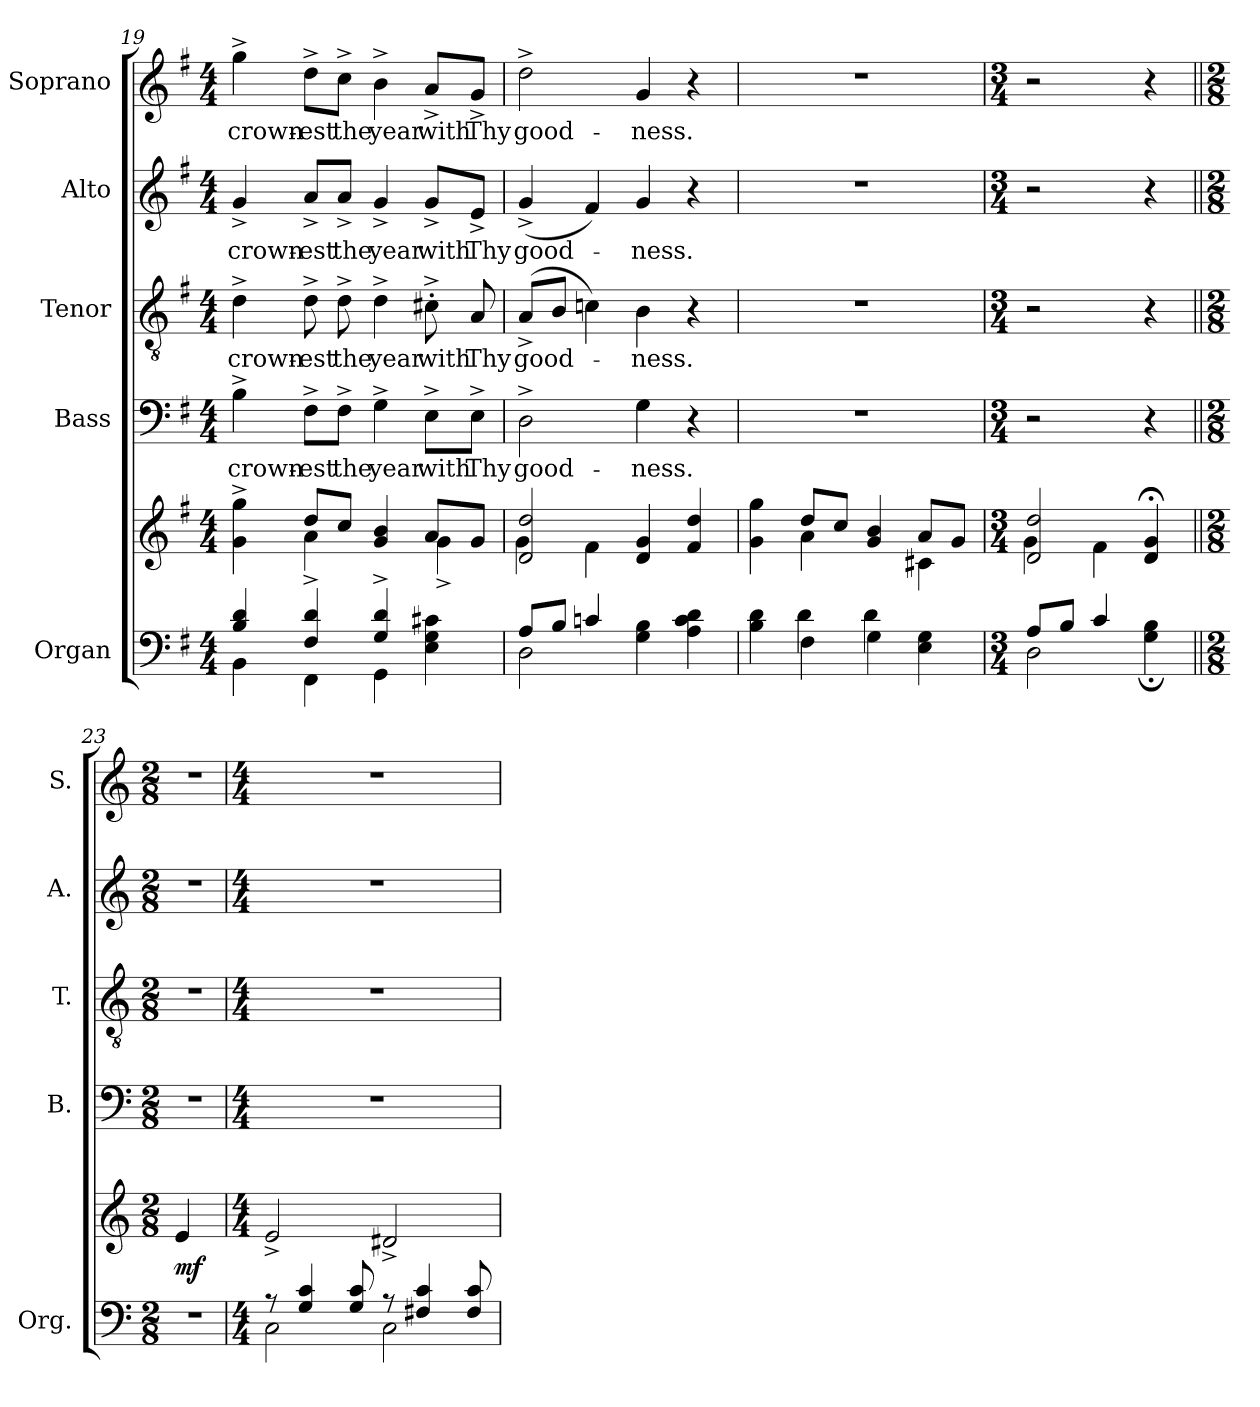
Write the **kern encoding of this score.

**kern	**kern	**dynam	**kern	**text	**kern	**text	**kern	**text	**kern	**text
*part5	*part5	*part5	*part4	*part4	*part3	*part3	*part2	*part2	*part1	*part1
*staff6	*staff5	*staff5/6	*staff4	*staff4	*staff3	*staff3	*staff2	*staff2	*staff1	*staff1
*I"Organ	*	*	*I"Bass	*	*I"Tenor	*	*I"Alto	*	*I"Soprano	*
*I'Org.	*	*	*I'B.	*	*I'T.	*	*I'A.	*	*I'S.	*
*clefF4	*clefG2	*	*clefF4	*	*clefGv2	*	*clefG2	*	*clefG2	*
*	*	*	*	*	*ITrd7c12	*	*	*	*	*
*k[f#]	*k[f#]	*	*k[f#]	*	*k[f#]	*	*k[f#]	*	*k[f#]	*
*G:	*G:	*	*G:	*	*G:	*	*G:	*	*G:	*
*M4/4	*M4/4	*	*M4/4	*	*M4/4	*	*M4/4	*	*M4/4	*
=19	=19	=19	=19	=19	=19	=19	=19	=19	=19	=19
*^	*^	*	*	*	*	*	*	*	*	*
!	!	!	!	!	!	!LO:LY:b:color=#000000	!	!	!	!	!	!
!	!	!	!	!	!	!	!	!LO:LY:b:color=#000000	!	!	!	!
!	!	!	!	!	!	!	!	!	!	!LO:LY:b:color=#000000	!	!
!	!	!	!	!	!	!	!	!	!	!	!	!LO:LY:b:color=#000000
4Bi/ 4di	4BBi\	4gi\^ 4ggi^	4ryy	.	4B^i\	crown-	4D^i\	crown-	4g^i/	crown-	4gg^i\	crown-
!	!	!	!	!	!	!LO:LY:b:color=#000000	!	!	!	!	!	!
!	!	!	!	!	!	!	!	!LO:LY:b:color=#000000	!	!	!	!
!	!	!	!	!	!	!	!	!	!	!LO:LY:b:color=#000000	!	!
!	!	!	!	!	!	!	!	!	!	!	!	!LO:LY:b:color=#000000
4F#i/ 4di	4FF#i\	8ddi/L	4a^i\	.	8F#^i\L	-est	8D^i\	-est	8a^i/L	-est	8dd^i\L	-est
!	!	!	!	!	!	!LO:LY:b:color=#000000	!	!	!	!	!	!
!	!	!	!	!	!	!	!	!LO:LY:b:color=#000000	!	!	!	!
!	!	!	!	!	!	!	!	!	!	!LO:LY:b:color=#000000	!	!
!	!	!	!	!	!	!	!	!	!	!	!	!LO:LY:b:color=#000000
.	.	8cci/J	.	.	8F#^i\J	the	8D^i\	the	8a^i/J	the	8cc^i\J	the
!	!	!	!	!	!	!LO:LY:b:color=#000000	!	!	!	!	!	!
!	!	!	!	!	!	!	!	!LO:LY:b:color=#000000	!	!	!	!
!	!	!	!	!	!	!	!	!	!	!LO:LY:b:color=#000000	!	!
!	!	!	!	!	!	!	!	!	!	!	!	!LO:LY:b:color=#000000
4Gi/^ 4di^	4GGi\	4gi/ 4bi	4ryy	.	4G^i\	year	4D^i\	year	4g^i/	year	4b^i\	year
!	!	!	!	!	!	!LO:LY:b:color=#000000	!	!	!	!	!	!
!	!	!	!	!	!	!	!	!LO:LY:b:color=#000000	!	!	!	!
!	!	!	!	!	!	!	!	!	!	!LO:LY:b:color=#000000	!	!
!	!	!	!	!	!	!	!	!	!	!	!	!LO:LY:b:color=#000000
4ryy	4Ei\ 4Gi 4c#Xi	8ai/L	4g^i\	.	8E^i\L	with	8C#X'^i\	with	8g^i/L	with	8a^i/L	with
!	!	!	!	!	!	!LO:LY:b:color=#000000	!	!	!	!	!	!
!	!	!	!	!	!	!	!	!LO:LY:b:color=#000000	!	!	!	!
!	!	!	!	!	!	!	!	!	!	!LO:LY:b:color=#000000	!	!
!	!	!	!	!	!	!	!	!	!	!	!	!LO:LY:b:color=#000000
.	.	8gi/J	.	.	8E^i\J	Thy	8AAi/	Thy	8e^i/J	Thy	8g^i/J	Thy
=20	=20	=20	=20	=20	=20	=20	=20	=20	=20	=20	=20	=20
!	!	!	!	!	!	!LO:LY:b:color=#000000	!	!	!	!	!	!
!	!	!	!	!	!	!	!	!LO:LY:b:color=#000000	!	!	!	!
!	!	!	!	!	!	!	!	!	!	!LO:LY:b:color=#000000	!	!
!	!	!	!	!	!	!	!	!	!	!	!	!LO:LY:b:color=#000000
8Ai/L	2Di\	2di/ 2ddi	4gi\	.	2D^i\	good-	(8AA^i/L	good-	(4g^i/	good-	2dd^i\	good-
8Bi/J	.	.	.	.	.	.	8BBi/J	.	.	.	.	.
4cni/	.	.	4f#i\	.	.	.	4Cni\)	.	4f#i/)	.	.	.
!	!	!	!	!	!	!LO:LY:b:color=#000000	!	!	!	!	!	!
!	!	!	!	!	!	!	!	!LO:LY:b:color=#000000	!	!	!	!
!	!	!	!	!	!	!	!	!	!	!LO:LY:b:color=#000000	!	!
!	!	!	!	!	!	!	!	!	!	!	!	!LO:LY:b:color=#000000
4Gi\ 4Bi	2ryy	4di/ 4gi	2ryy	.	4Gi\	-ness.	4BBi\	-ness.	4gi/	-ness.	4gi/	-ness.
4Ai\ 4ci 4di	.	4f#i/ 4ddi	.	.	4r	.	4r	.	4r	.	4r	.
=21	=21	=21	=21	=21	=21	=21	=21	=21	=21	=21	=21	=21
*	*^	*	*	*	*	*	*	*	*	*	*	*
4Bi\ 4di	4ryy	4ryy	4gi\ 4ggi	4ryy	.	1r	.	1r	.	1r	.	1r	.
2ryy	4F#i\	4di\	8ddi/L	4ai\	.	.	.	.	.	.	.	.	.
.	.	.	8cci/J	.	.	.	.	.	.	.	.	.	.
.	4Gi\	4di\	4gi/ 4bi	4ryy	.	.	.	.	.	.	.	.	.
4Ei\ 4Gi	4ryy	4ryy	8ai/L	4c#Xi\	.	.	.	.	.	.	.	.	.
.	.	.	8gi/J	.	.	.	.	.	.	.	.	.	.
*v	*v	*v	*	*	*	*	*	*	*	*	*	*	*
!!LO:PB:g=z
=22	=22	=22	=22	=22	=22	=22	=22	=22	=22	=22	=22
*M3/4	*M3/4	*	*	*M3/4	*	*M3/4	*	*M3/4	*	*M3/4	*
*^	*	*	*	*	*	*	*	*	*	*	*
8Ai/L	2Di\	2di/ 2ddi	4gi\	.	2r	.	2r	.	2r	.	2r	.
8Bi/J	.	.	.	.	.	.	.	.	.	.	.	.
4ci/	.	.	4f#i\	.	.	.	.	.	.	.	.	.
4ryy	4Gi\; 4Bi;	4di/; 4gi;	4ryy	.	4r	.	4r	.	4r	.	4r	.
*v	*v	*	*	*	*	*	*	*	*	*	*	*
*	*v	*v	*	*	*	*	*	*	*	*	*
=23||	=23||	=23||	=23||	=23||	=23||	=23||	=23||	=23||	=23||	=23||
*k[]	*k[]	*	*k[]	*	*k[]	*	*k[]	*	*k[]	*
*C:	*C:	*	*C:	*	*C:	*	*C:	*	*C:	*
*M2/8	*M2/8	*	*M2/8	*	*M2/8	*	*M2/8	*	*M2/8	*
*^	*^	*	*	*	*	*	*	*	*	*
!	!	!	!	!	!LO:N:vis=1	!	!LO:N:vis=1	!	!LO:N:vis=1	!	!LO:N:vis=1	!
*v	*v	*	*	*	*	*	*	*	*	*	*	*
*	*v	*v	*	*	*	*	*	*	*	*	*
4r	4ei/	mf	4r	.	4r	.	4r	.	4r	.
=24	=24	=24	=24	=24	=24	=24	=24	=24	=24	=24
*M4/4	*M4/4	*	*M4/4	*	*M4/4	*	*M4/4	*	*M4/4	*
*^	*	*	*	*	*	*	*	*	*	*
8r	2Ci\	2e^i/	.	1r	.	1r	.	1r	.	1r	.
4Gi/ 4ci	.	.	.	.	.	.	.	.	.	.	.
8Gi/ 8ci	.	.	.	.	.	.	.	.	.	.	.
8r	2Ci\	2d#X^i/	.	.	.	.	.	.	.	.	.
4F#Xi/ 4ci	.	.	.	.	.	.	.	.	.	.	.
8F#i/ 8ci	.	.	.	.	.	.	.	.	.	.	.
*v	*v	*	*	*	*	*	*	*	*	*	*
=	=	=	=	=	=	=	=	=	=	=
*-	*-	*-	*-	*-	*-	*-	*-	*-	*-	*-
